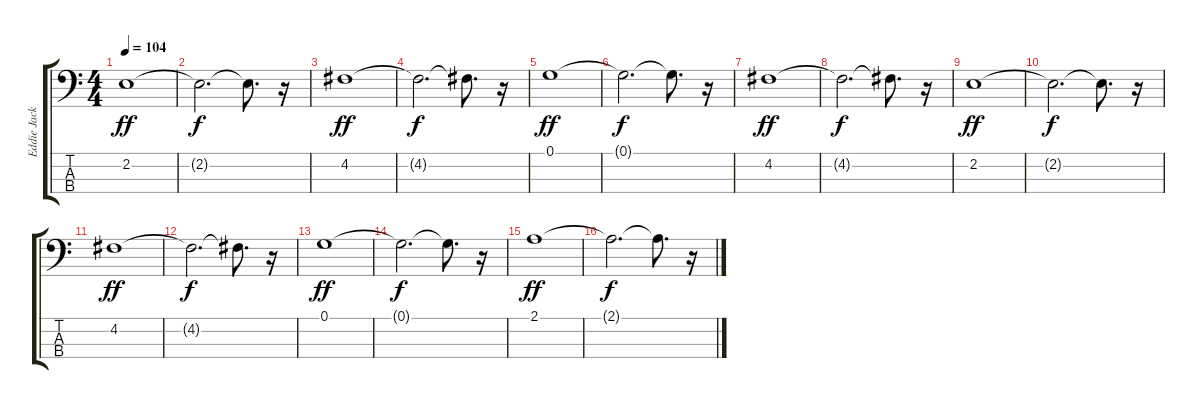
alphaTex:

\track ("Eddie Jackson" "Eddie Jack") {instrument electricbassfinger}
\staff {score tabs}
\tuning (G2 D2 A1 E1) {hide}
\ts (4 4)
\tempo 104
\clef f4
\ks c
2.2.1{dy ff instrument electricbassfinger} |
2.2{t}.2{d dy f} 2.2{t}.8{d} r.16 |
4.2.1{dy ff} |
4.2{t}.2{d dy f} 4.2{t}.8{d} r.16 |
0.1.1{dy ff} |
0.1{t}.2{d dy f} 0.1{t}.8{d} r.16 |
4.2.1{dy ff} |
4.2{t}.2{d dy f} 4.2{t}.8{d} r.16 |
2.2.1{dy ff} |
2.2{t}.2{d dy f} 2.2{t}.8{d} r.16 |
4.2.1{dy ff} |
4.2{t}.2{d dy f} 4.2{t}.8{d} r.16 |
0.1.1{dy ff} |
0.1{t}.2{d dy f} 0.1{t}.8{d} r.16 |
2.1.1{dy ff} |
2.1{t}.2{d dy f} 2.1{t}.8{d} r.16
